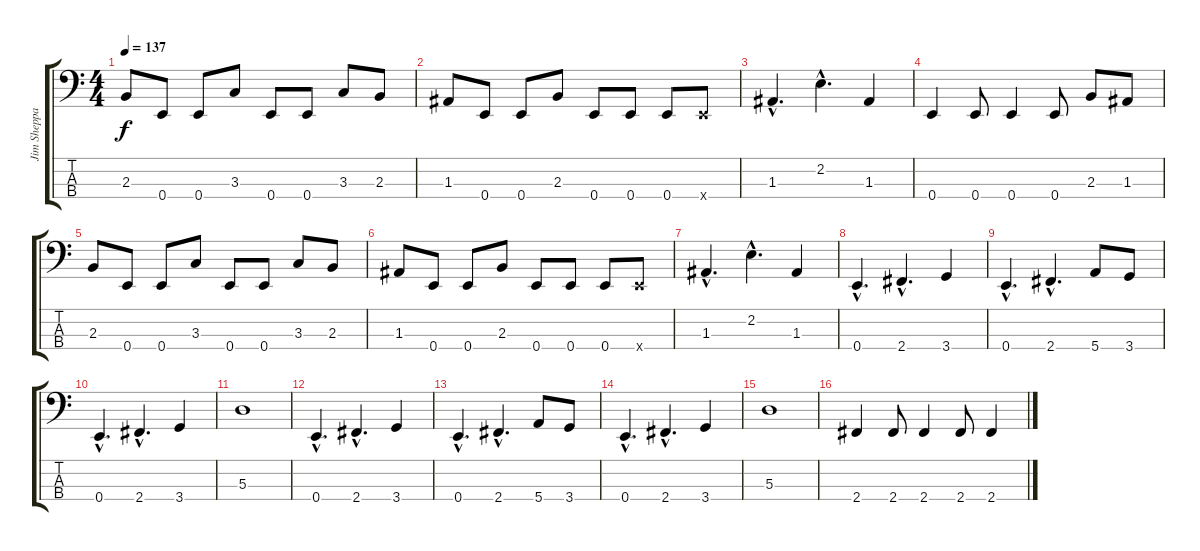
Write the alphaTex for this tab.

\track ("Jim Sheppard" "Jim Sheppa") {instrument electricbassfinger}
\staff {score tabs}
\tuning (G2 D2 A1 E1) {hide}
\ts (4 4)
\tempo 137
\clef f4
\ks c
2.3.8{dy f} 0.4.8 0.4.8 3.3.8 0.4.8 0.4.8 3.3.8 2.3.8 |
1.3.8 0.4.8 0.4.8 2.3.8 0.4.8 0.4.8 0.4.8 0.4{x}.8 |
1.3{hac}.4{d} 2.2{hac}.4{d} 1.3.4 |
0.4.4 0.4.8 0.4.4 0.4.8 2.3.8 1.3.8 |
2.3.8 0.4.8 0.4.8 3.3.8 0.4.8 0.4.8 3.3.8 2.3.8 |
1.3.8 0.4.8 0.4.8 2.3.8 0.4.8 0.4.8 0.4.8 0.4{x}.8 |
1.3{hac}.4{d} 2.2{hac}.4{d} 1.3.4 |
0.4{hac}.4{d} 2.4{hac}.4{d} 3.4.4 |
0.4{hac}.4{d} 2.4{hac}.4{d} 5.4.8 3.4.8 |
0.4{hac}.4{d} 2.4{hac}.4{d} 3.4.4 |
5.3.1 |
0.4{hac}.4{d} 2.4{hac}.4{d} 3.4.4 |
0.4{hac}.4{d} 2.4{hac}.4{d} 5.4.8 3.4.8 |
0.4{hac}.4{d} 2.4{hac}.4{d} 3.4.4 |
5.3.1 |
2.4.4 2.4.8 2.4.4 2.4.8 2.4.4
